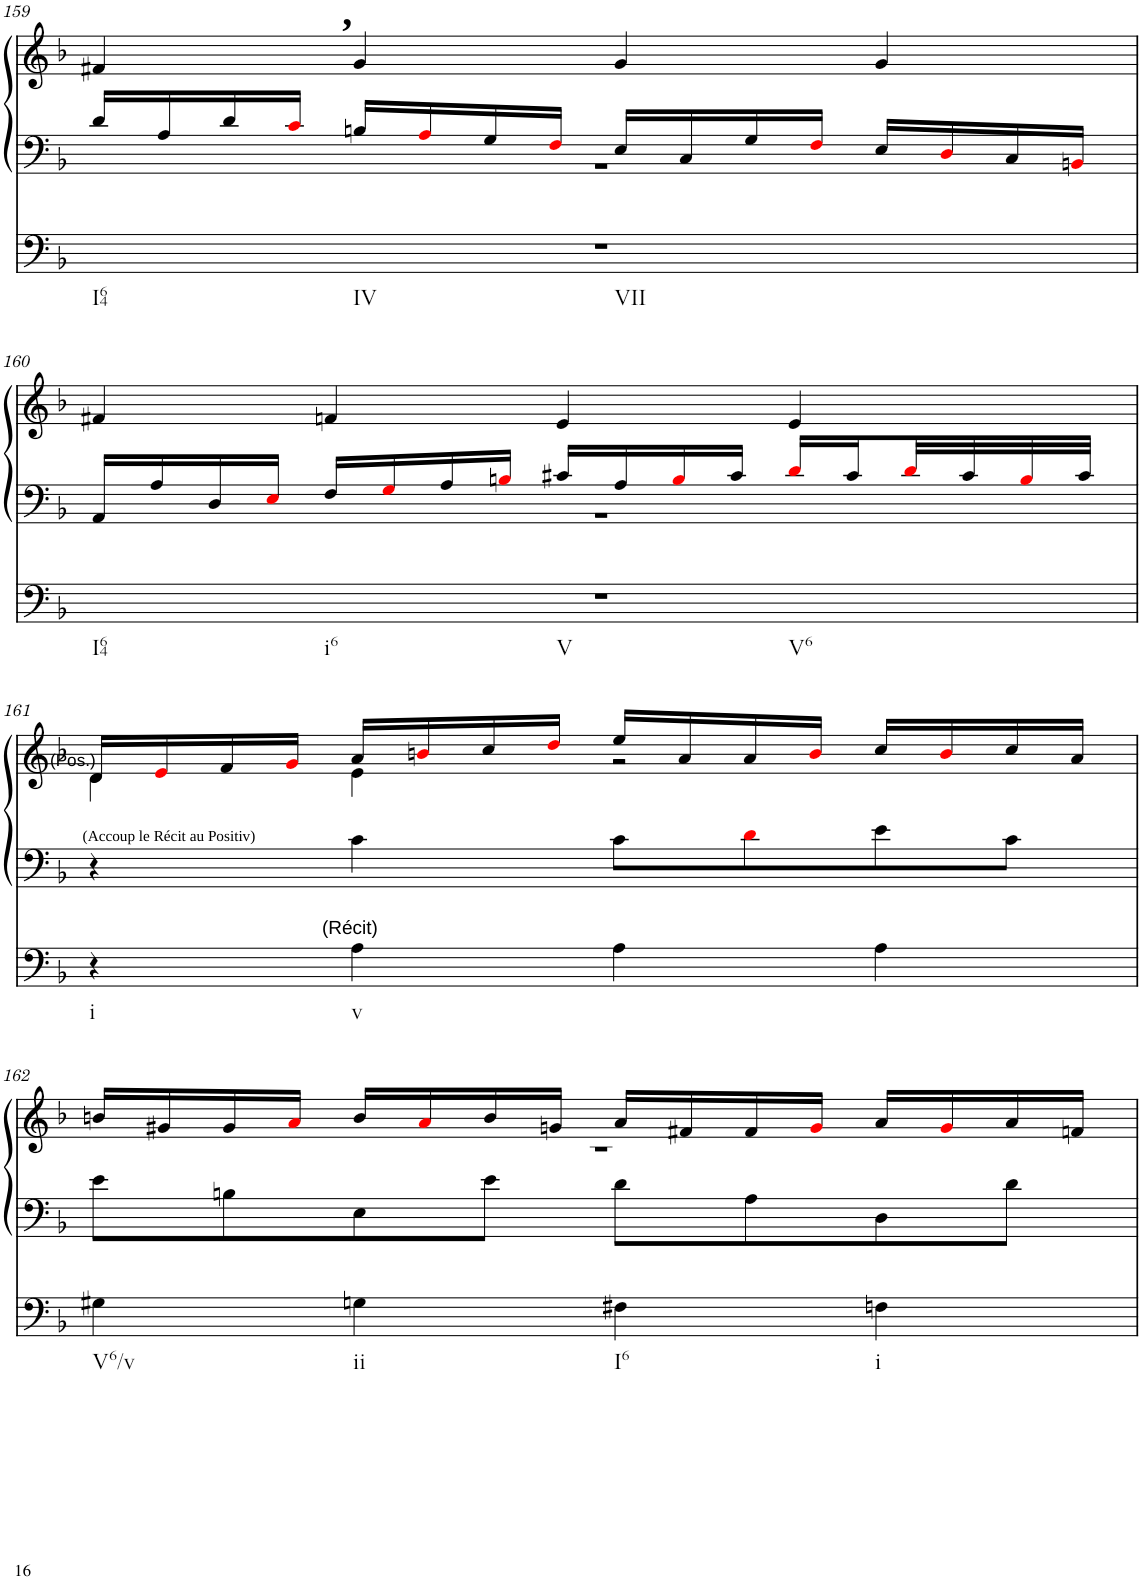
**kern	**kern	**kern
*part2	*part1	*part1
*staff3	*staff2	*staff1
*I"Pedal	*I"linke Hand	*
!!LO:PB:g=z
*clefF4	*clefF4	*clefG2
*k[b-]	*k[b-]	*k[b-]
*M4/4	*M4/4	*M4/4
=159	=159	=159
*	*^	*
!LO:TX:b:t=I64	!	!	!
!LO:TX:b:t=IV	!	!	!
!LO:TX:b:t=VII	!	!	!
1r	16d/LL	1r	4f#X/
.	16A/	.	.
.	16d/	.	.
.	16ci/JJ	.	.
!	!	!	!LO:TX:a:B:t=,
.	16Bn/LL	.	4g/
.	16Ai/	.	.
.	16G/	.	.
.	16Fi/JJ	.	.
.	16E/LL	.	4g/
.	16C/	.	.
.	16G/	.	.
.	16Fi/JJ	.	.
.	16E/LL	.	4g/
.	16Di/	.	.
.	16C/	.	.
.	16BBni/JJ	.	.
!!LO:LB:g=z
=160	=160	=160	=160
!LO:TX:b:t=I64	!	!	!
!LO:TX:b:t=i6	!	!	!
!LO:TX:b:t=V	!	!	!
!LO:TX:b:t=V6	!	!	!
1r	16AA/LL	1r	4f#X/
.	16A/	.	.
.	16D/	.	.
.	16Ei/JJ	.	.
.	16F/LL	.	4fn/
.	16Gi/	.	.
.	16A/	.	.
.	16Bni/JJ	.	.
.	16c#X/LL	.	4e/
.	16A/	.	.
.	16Bi/	.	.
.	16c#/JJ	.	.
.	16di/LL	.	4e/
.	16c#/	.	.
.	32di/L	.	.
.	32c#/	.	.
.	32Bi/	.	.
.	32c#/JJJ	.	.
*	*v	*v	*
!!LO:LB:g=z
=161	=161	=161
*	*	*^
!	!	!LO:TX:a:t=(Pos.)	!
!	!	!LO:TX:b:t=(Accoup le Récit au Positiv)	!
!LO:TX:b:t=i	!	!	!
4r	4r	16d/LL	4d\
.	.	16ei/	.
.	.	16f/	.
.	.	16gi/JJ	.
!	!LO:TX:b:t=(Récit)	!	!
!LO:TX:b:t=v	!	!	!
4A\	4c\	16a/LL	4e\
.	.	16bni/	.
.	.	16cc/	.
.	.	16ddi/JJ	.
4A\	8c\L	16ee/LL	2r
.	.	16a/	.
.	8di\	16a/	.
.	.	16bi/JJ	.
4A\	8e\	16cc/LL	.
.	.	16bi/	.
.	8c\J	16cc/	.
.	.	16a/JJ	.
!!LO:LB:g=z	!!
=162	=162	=162	=162
!LO:TX:b:t=V6/v	!	!	!
4G#X\	8e\L	16bn/LL	1r
.	.	16g#X/	.
.	8Bn\	16g#/	.
.	.	16ai/JJ	.
!LO:TX:b:t=ii	!	!	!
4Gn\	8E\	16b/LL	.
.	.	16ai/	.
.	8e\J	16b/	.
.	.	16gn/JJ	.
!LO:TX:b:t=I6	!	!	!
4F#X\	8d\L	16a/LL	.
.	.	16f#X/	.
.	8A\	16f#/	.
.	.	16gi/JJ	.
!LO:TX:b:t=i	!	!	!
4Fn\	8D\	16a/LL	.
.	.	16gi/	.
.	8d\J	16a/	.
.	.	16fn/JJ	.
*	*	*v	*v
=	=	=
*-	*-	*-
